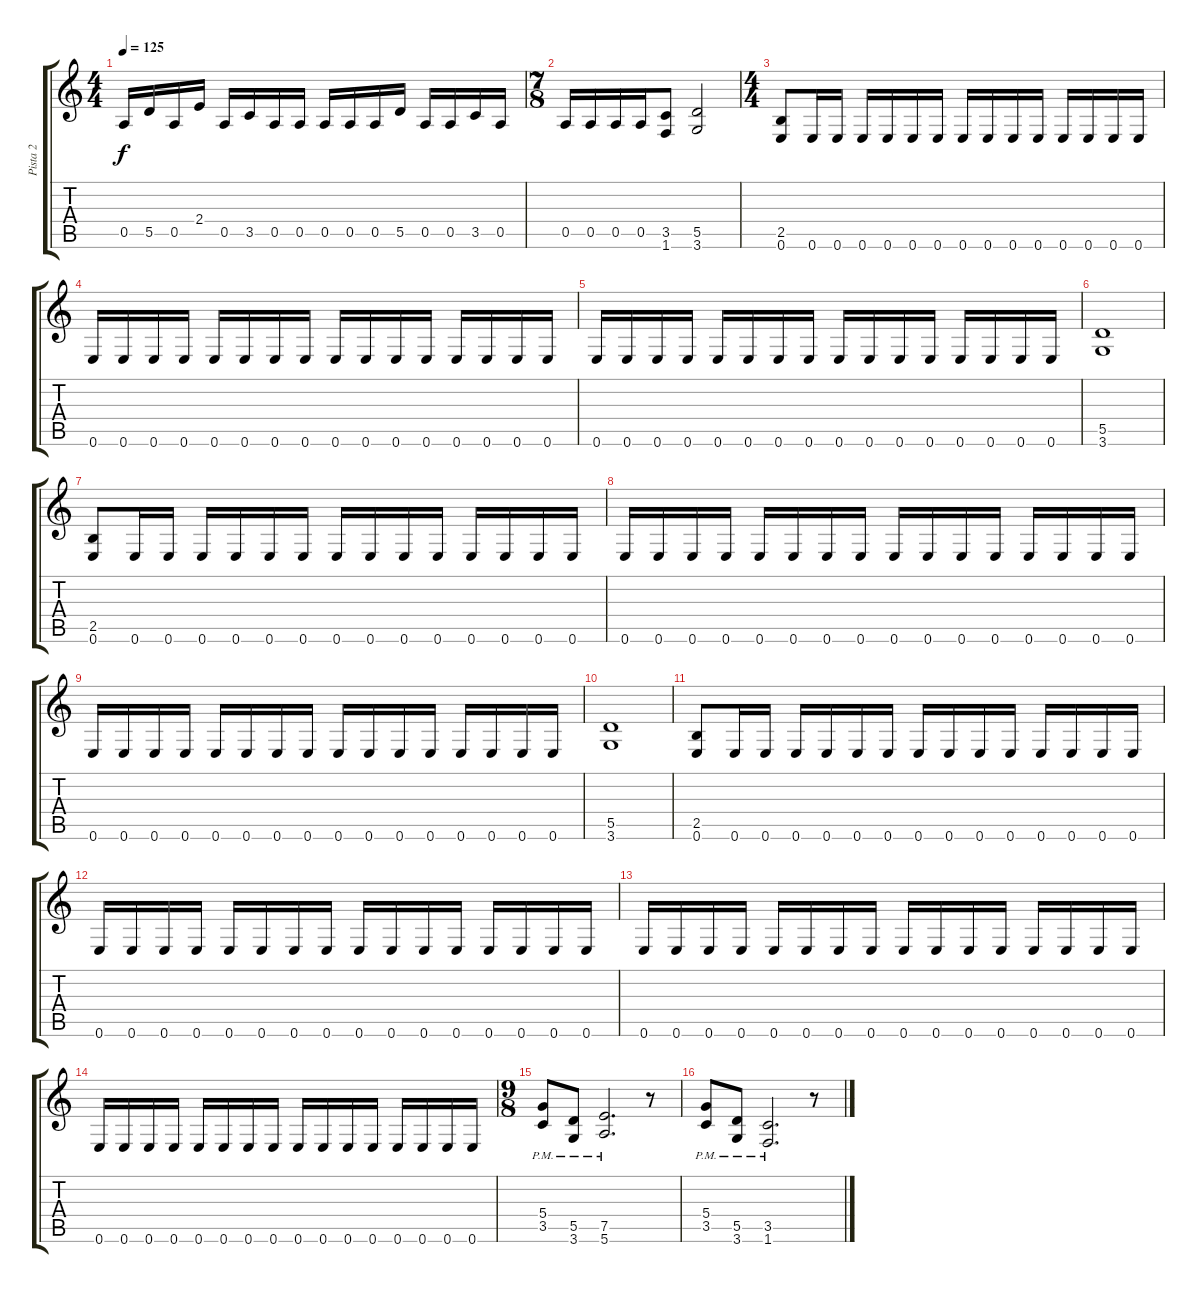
\track ("Pista 2" "Pista 2") {instrument overdrivenguitar}
\staff {score tabs}
\tuning (E4 B3 G3 D3 A2 E2) {hide}
\ts (4 4)
\tempo 125
\clef g2
\ks c
0.5.16{dy f} 5.5.16 0.5.16 2.4.16 0.5.16 3.5.16 0.5.16 0.5.16 0.5.16 0.5.16 0.5.16 5.5.16 0.5.16 0.5.16 3.5.16 0.5.16 |
\ts (7 8)
0.5.16 0.5.16 0.5.16 0.5.16 (3.5 1.6).8 (5.5 3.6).2 |
\ts (4 4)
(2.5 0.6).8 0.6.16 0.6.16 0.6.16 0.6.16 0.6.16 0.6.16 0.6.16 0.6.16 0.6.16 0.6.16 0.6.16 0.6.16 0.6.16 0.6.16 |
0.6.16 0.6.16 0.6.16 0.6.16 0.6.16 0.6.16 0.6.16 0.6.16 0.6.16 0.6.16 0.6.16 0.6.16 0.6.16 0.6.16 0.6.16 0.6.16 |
0.6.16 0.6.16 0.6.16 0.6.16 0.6.16 0.6.16 0.6.16 0.6.16 0.6.16 0.6.16 0.6.16 0.6.16 0.6.16 0.6.16 0.6.16 0.6.16 |
(5.5 3.6).1 |
(2.5 0.6).8 0.6.16 0.6.16 0.6.16 0.6.16 0.6.16 0.6.16 0.6.16 0.6.16 0.6.16 0.6.16 0.6.16 0.6.16 0.6.16 0.6.16 |
0.6.16 0.6.16 0.6.16 0.6.16 0.6.16 0.6.16 0.6.16 0.6.16 0.6.16 0.6.16 0.6.16 0.6.16 0.6.16 0.6.16 0.6.16 0.6.16 |
0.6.16 0.6.16 0.6.16 0.6.16 0.6.16 0.6.16 0.6.16 0.6.16 0.6.16 0.6.16 0.6.16 0.6.16 0.6.16 0.6.16 0.6.16 0.6.16 |
(5.5 3.6).1 |
(2.5 0.6).8 0.6.16 0.6.16 0.6.16 0.6.16 0.6.16 0.6.16 0.6.16 0.6.16 0.6.16 0.6.16 0.6.16 0.6.16 0.6.16 0.6.16 |
0.6.16 0.6.16 0.6.16 0.6.16 0.6.16 0.6.16 0.6.16 0.6.16 0.6.16 0.6.16 0.6.16 0.6.16 0.6.16 0.6.16 0.6.16 0.6.16 |
0.6.16 0.6.16 0.6.16 0.6.16 0.6.16 0.6.16 0.6.16 0.6.16 0.6.16 0.6.16 0.6.16 0.6.16 0.6.16 0.6.16 0.6.16 0.6.16 |
0.6.16 0.6.16 0.6.16 0.6.16 0.6.16 0.6.16 0.6.16 0.6.16 0.6.16 0.6.16 0.6.16 0.6.16 0.6.16 0.6.16 0.6.16 0.6.16 |
\ts (9 8)
(5.4{pm} 3.5{pm}).8 (5.5{pm} 3.6{pm}).8 (7.5{pm} 5.6{pm}).2{d} r.8 |
(5.4{pm} 3.5{pm}).8 (5.5{pm} 3.6{pm}).8 (3.5{pm} 1.6{pm}).2{d} r.8
